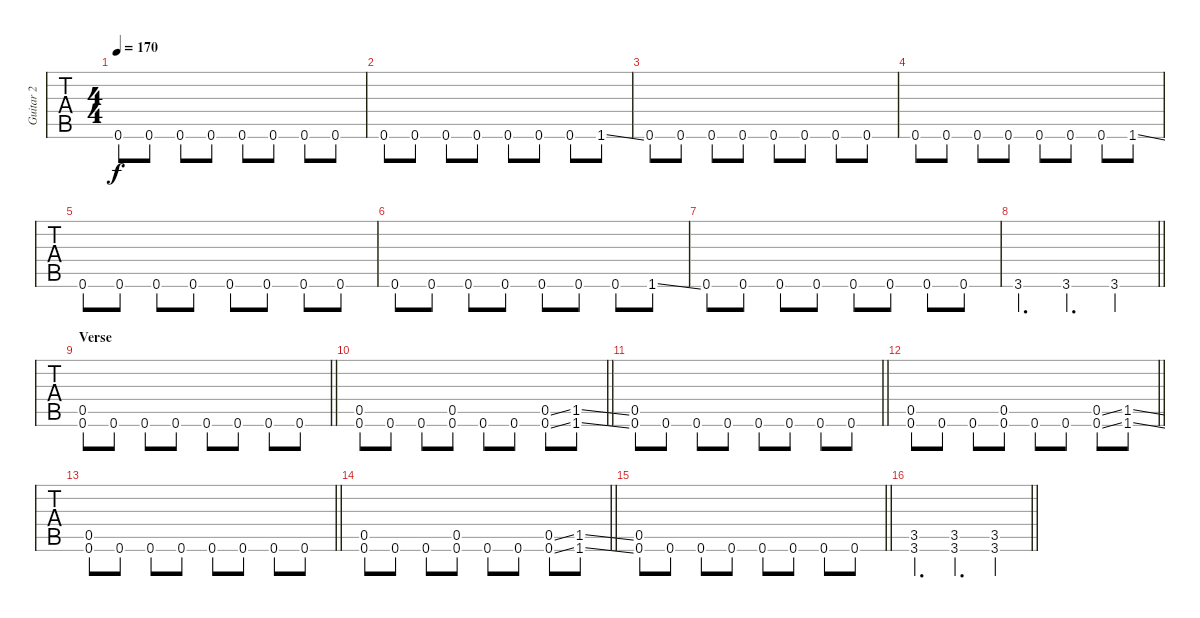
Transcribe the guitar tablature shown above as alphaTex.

\track ("Guitar 2" "Guitar 2") {instrument distortionguitar}
\staff {tabs}
\tuning (D4 A3 F3 C3 G2 C2) {hide}
\ts (4 4)
\tempo 170
\clef g2
\ks c
0.6.8{dy f} 0.6.8 0.6.8 0.6.8 0.6.8 0.6.8 0.6.8 0.6.8 |
0.6.8 0.6.8 0.6.8 0.6.8 0.6.8 0.6.8 0.6.8 1.6{ss}.8 |
0.6.8 0.6.8 0.6.8 0.6.8 0.6.8 0.6.8 0.6.8 0.6.8 |
0.6.8 0.6.8 0.6.8 0.6.8 0.6.8 0.6.8 0.6.8 1.6{ss}.8 |
0.6.8 0.6.8 0.6.8 0.6.8 0.6.8 0.6.8 0.6.8 0.6.8 |
0.6.8 0.6.8 0.6.8 0.6.8 0.6.8 0.6.8 0.6.8 1.6{ss}.8 |
0.6.8 0.6.8 0.6.8 0.6.8 0.6.8 0.6.8 0.6.8 0.6.8 |
\barLineRight lightlight
3.6.4{d} 3.6.4{d} 3.6.4 |
\section ("" "Verse")
\barLineRight lightlight
(0.5 0.6).8 0.6.8 0.6.8 0.6.8 0.6.8 0.6.8 0.6.8 0.6.8 |
\barLineRight lightlight
(0.5 0.6).8 0.6.8 0.6.8 (0.5 0.6).8 0.6.8 0.6.8 (0.5{ss} 0.6{ss}).8 (1.5{ss} 1.6{ss}).8 |
\barLineRight lightlight
(0.5 0.6).8 0.6.8 0.6.8 0.6.8 0.6.8 0.6.8 0.6.8 0.6.8 |
\barLineRight lightlight
(0.5 0.6).8 0.6.8 0.6.8 (0.5 0.6).8 0.6.8 0.6.8 (0.5{ss} 0.6{ss}).8 (1.5{ss} 1.6{ss}).8 |
\barLineRight lightlight
(0.5 0.6).8 0.6.8 0.6.8 0.6.8 0.6.8 0.6.8 0.6.8 0.6.8 |
\barLineRight lightlight
(0.5 0.6).8 0.6.8 0.6.8 (0.5 0.6).8 0.6.8 0.6.8 (0.5{ss} 0.6{ss}).8 (1.5{ss} 1.6{ss}).8 |
\barLineRight lightlight
(0.5 0.6).8 0.6.8 0.6.8 0.6.8 0.6.8 0.6.8 0.6.8 0.6.8 |
\barLineRight lightlight
(3.5 3.6).4{d} (3.5 3.6).4{d} (3.5 3.6).4
